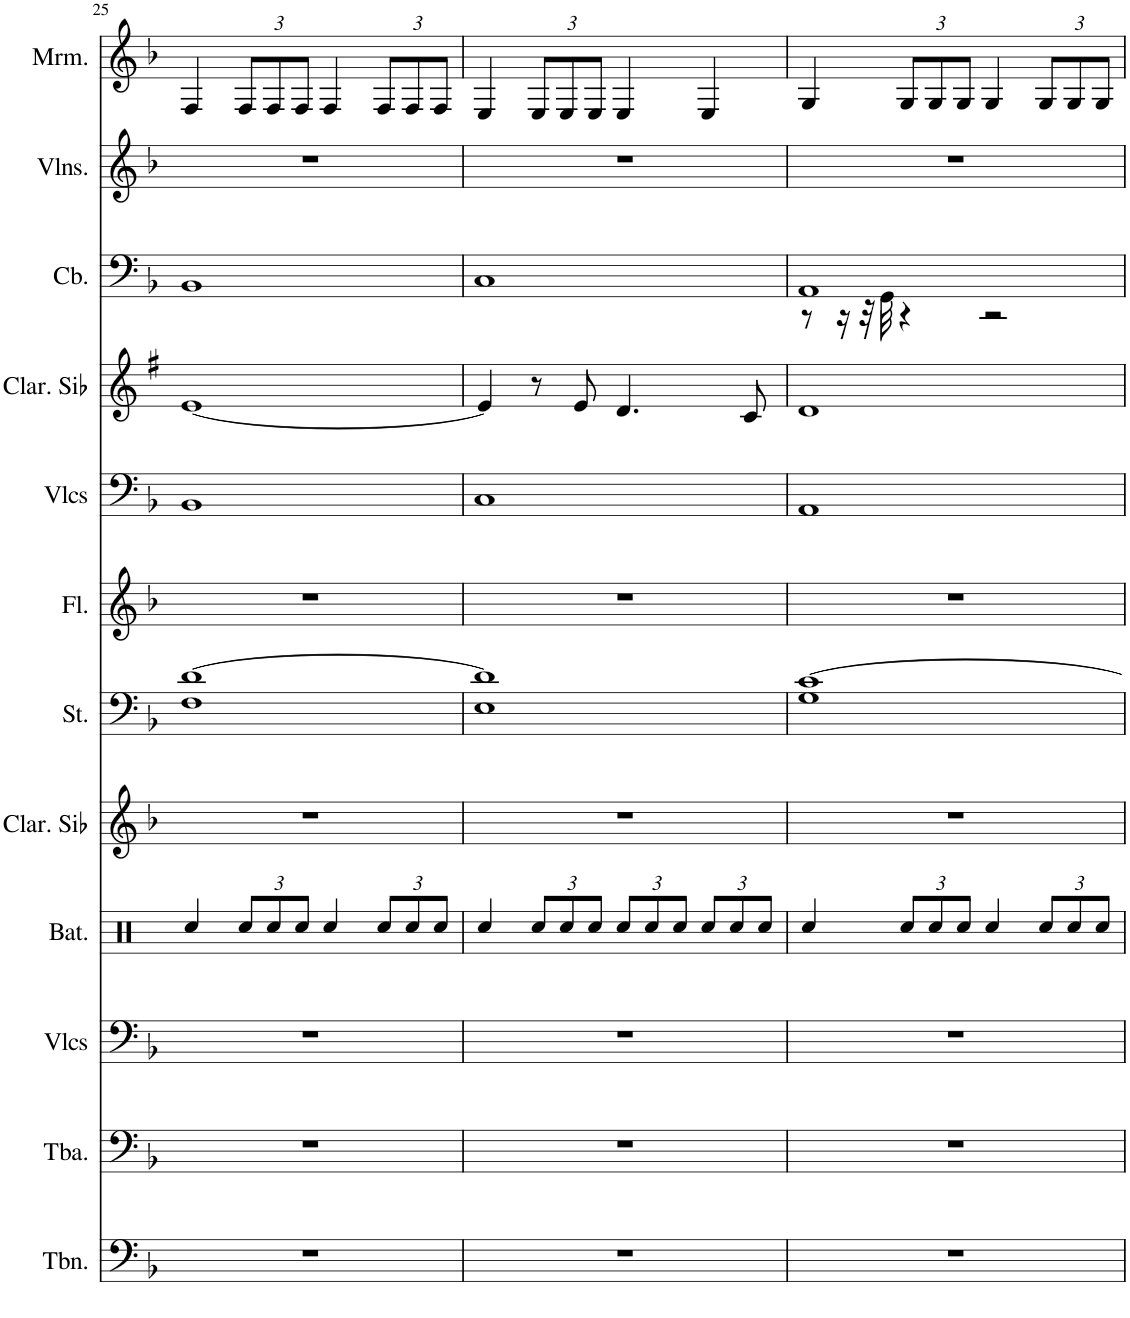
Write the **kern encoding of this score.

**kern	**kern	**kern	**kern	**kern	**kern	**kern	**kern	**kern	**kern	**kern	**kern
*part12	*part11	*part10	*part9	*part8	*part7	*part6	*part5	*part4	*part3	*part2	*part1
*staff12	*staff11	*staff10	*staff9	*staff8	*staff7	*staff6	*staff5	*staff4	*staff3	*staff2	*staff1
*I"Trombone, Trombone	*I"Tuba, Tuba	*I"Violoncelles, String Ensemble 1	*I"Batterie, Drums	*I"Clarinette en Sib, Clarinet Pipe	*I"Cordes, String Ensemble 1	*I"Flûte, Flute	*I"Violoncelles, String Ensemble 1	*I"Clarinette en Sib	*I"Contrebasse, Acoustic Bass	*I"Violons, String Ensemble 1	*I"Marimba
*I'Tbn.	*I'Tba.	*I'Vlcs	*I'Bat.	*I'Clar. Sib	*I'St.	*I'Fl.	*I'Vlcs	*I'Clar. Sib	*I'Cb.	*I'Vlns.	*I'Mrm.
!!LO:PB:g=z
*clefF4	*clefF4	*clefF4	*clefX	*clefG2	*clefF4	*clefG2	*clefF4	*clefG2	*clefF4	*clefG2	*clefG2
*	*	*	*	*Trd1c2	*	*	*	*Trd1c2	*Trd7c12	*	*
*k[b-]	*k[b-]	*k[b-]	*k[]	*k[b-]	*k[b-]	*k[b-]	*k[b-]	*k[f#]	*k[b-]	*k[b-]	*k[b-]
*M4/4	*M4/4	*M4/4	*M4/4	*M4/4	*M4/4	*M4/4	*M4/4	*M4/4	*M4/4	*M4/4	*M4/4
=25	=25	=25	=25	=25	=25	=25	=25	=25	=25	=25	=25
*	*	*	*	*	*^	*	*	*	*	*	*
1r	1r	1r	4Rcc/	1r	[1d	1F	1r	1BB-	[1e	1BB-	1r	4F/
*	*	*	*Xbrackettup	*	*	*	*	*	*	*	*	*Xbrackettup
.	.	.	12Rcc/L	.	.	.	.	.	.	.	.	12F/L
.	.	.	12Rcc/	.	.	.	.	.	.	.	.	12F/
.	.	.	12Rcc/J	.	.	.	.	.	.	.	.	12F/J
.	.	.	4Rcc/	.	.	.	.	.	.	.	.	4F/
.	.	.	12Rcc/L	.	.	.	.	.	.	.	.	12F/L
.	.	.	12Rcc/	.	.	.	.	.	.	.	.	12F/
.	.	.	12Rcc/J	.	.	.	.	.	.	.	.	12F/J
=26	=26	=26	=26	=26	=26	=26	=26	=26	=26	=26	=26	=26
1r	1r	1r	4Rcc/	1r	1d]	1E	1r	1C	4e/]	1C	1r	4E/
.	.	.	12Rcc/L	.	.	.	.	.	8r	.	.	12E/L
.	.	.	12Rcc/	.	.	.	.	.	.	.	.	12E/
.	.	.	.	.	.	.	.	.	8e/	.	.	.
.	.	.	12Rcc/J	.	.	.	.	.	.	.	.	12E/J
.	.	.	12Rcc/L	.	.	.	.	.	4.d/	.	.	4E/
.	.	.	12Rcc/	.	.	.	.	.	.	.	.	.
.	.	.	12Rcc/J	.	.	.	.	.	.	.	.	.
.	.	.	12Rcc/L	.	.	.	.	.	.	.	.	4E/
.	.	.	12Rcc/	.	.	.	.	.	.	.	.	.
.	.	.	.	.	.	.	.	.	8c/	.	.	.
.	.	.	12Rcc/J	.	.	.	.	.	.	.	.	.
=27	=27	=27	=27	=27	=27	=27	=27	=27	=27	=27	=27	=27
*	*	*	*	*	*	*	*	*	*	*^	*	*
1r	1r	1r	4Rcc/	1r	[1c	1G	1r	1AA	1d	1AA	8r	1r	4G/
.	.	.	.	.	.	.	.	.	.	.	16r	.	.
.	.	.	.	.	.	.	.	.	.	.	32r	.	.
.	.	.	.	.	.	.	.	.	.	.	32GG\	.	.
.	.	.	12Rcc/L	.	.	.	.	.	.	.	4r	.	12G/L
.	.	.	12Rcc/	.	.	.	.	.	.	.	.	.	12G/
.	.	.	12Rcc/J	.	.	.	.	.	.	.	.	.	12G/J
.	.	.	4Rcc/	.	.	.	.	.	.	.	2r	.	4G/
.	.	.	12Rcc/L	.	.	.	.	.	.	.	.	.	12G/L
.	.	.	12Rcc/	.	.	.	.	.	.	.	.	.	12G/
.	.	.	12Rcc/J	.	.	.	.	.	.	.	.	.	12G/J
*	*	*	*	*	*v	*v	*	*	*	*v	*v	*	*
=	=	=	=	=	=	=	=	=	=	=	=
*-	*-	*-	*-	*-	*-	*-	*-	*-	*-	*-	*-
